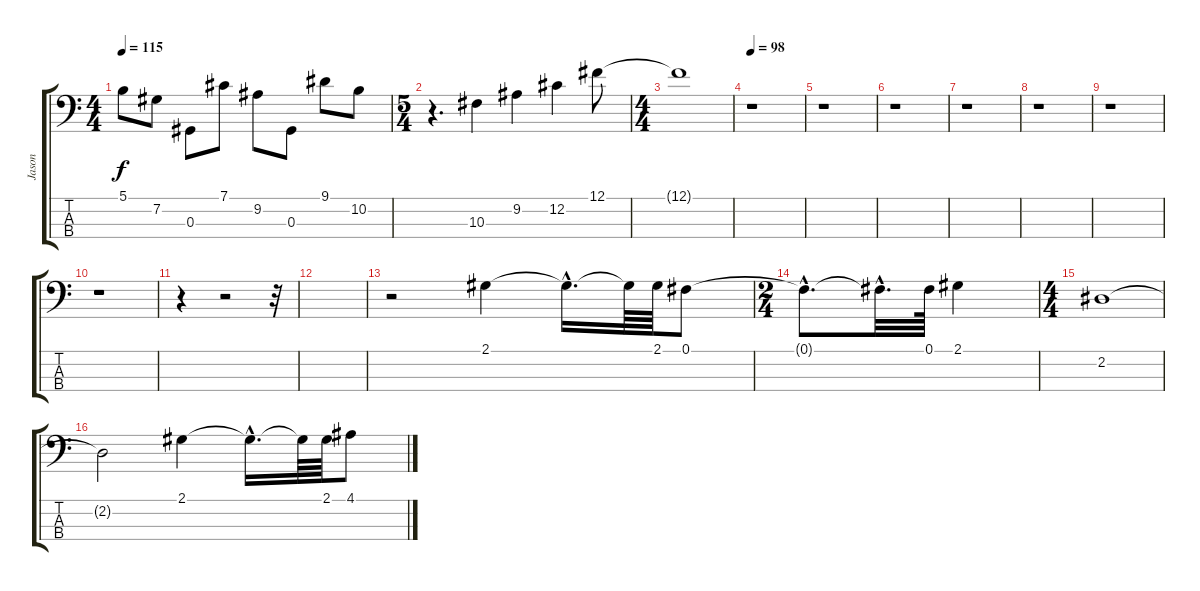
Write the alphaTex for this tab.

\track ("Jason" "Jason") {instrument electricbasspick}
\staff {score tabs}
\tuning (Gb2 Db2 Ab1 Eb1) {hide}
\ts (4 4)
\tempo 115
\clef f4
\ks c
5.1{t}.8{dy f} 7.2.8 0.3.8 7.1.8 9.2.8 0.3.8 9.1.8 10.2.8 |
\ts (5 4)
r.4{d} 10.3.4 9.2.4 12.2.4 12.1.8 |
\ts (4 4)
12.1{t}.1 |
\tempo 98
r.1 |
r.1 |
r.1 |
r.1 |
r.1 |
r.1 |
r.1 |
r.4 r.2 r.32 |
|
r.2 2.1.4 2.1{hac t}.16{d} 2.1{t}.64 2.1.64 0.1.8 |
\ts (2 4)
0.1{hac t}.8{d} 0.1{hac t}.32{d} 0.1.64 2.1.4 |
\ts (4 4)
2.2.1 |
2.2{t}.2 2.1.4 2.1{hac t}.16{d} 2.1{t}.64 2.1.64 4.1.8
